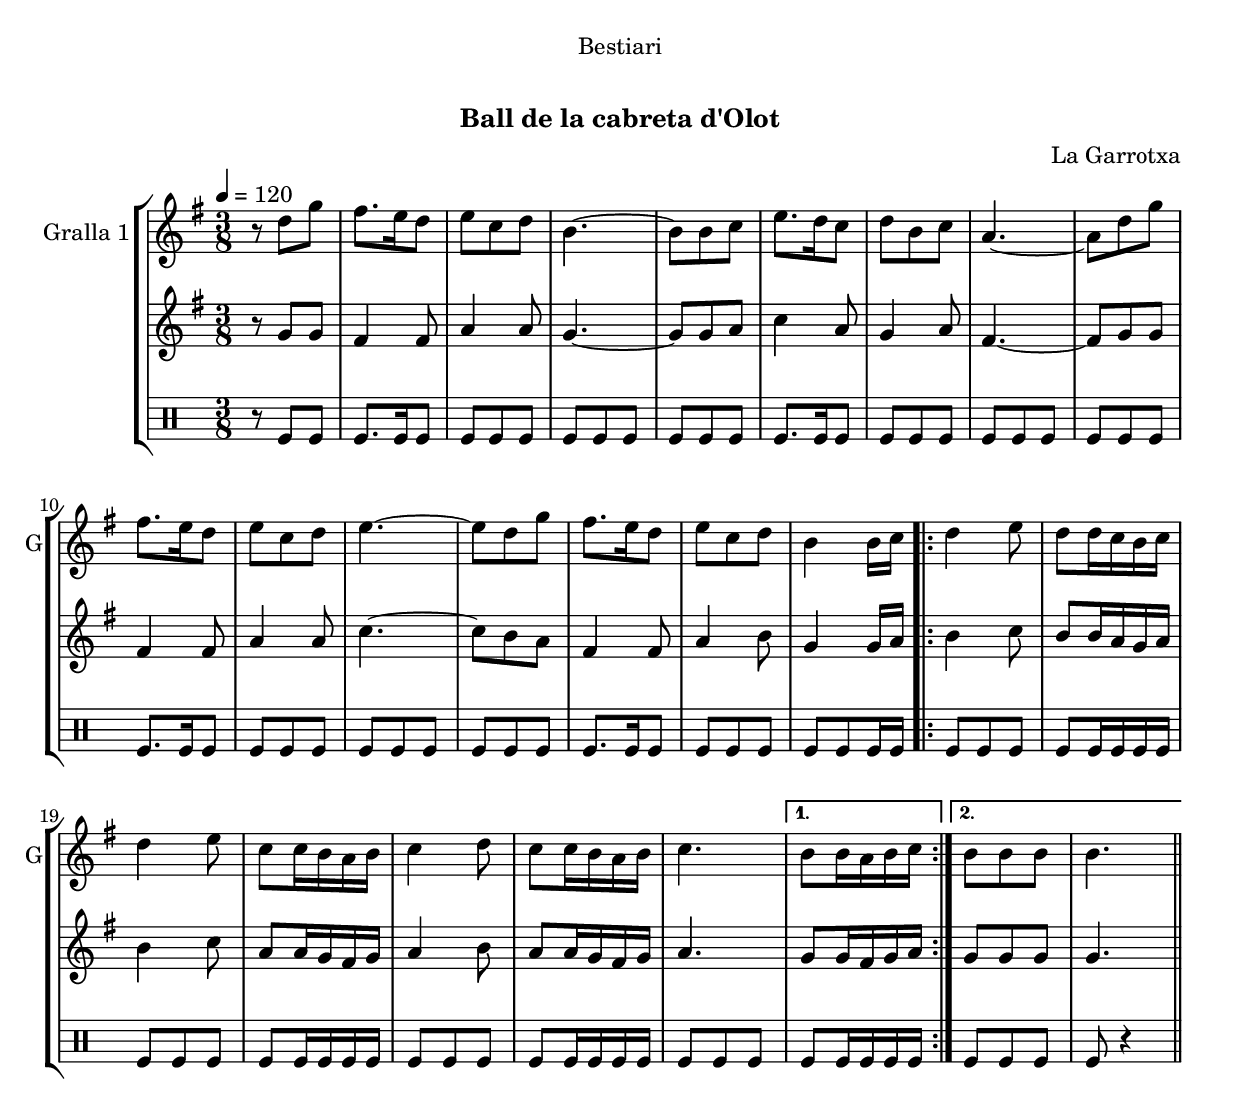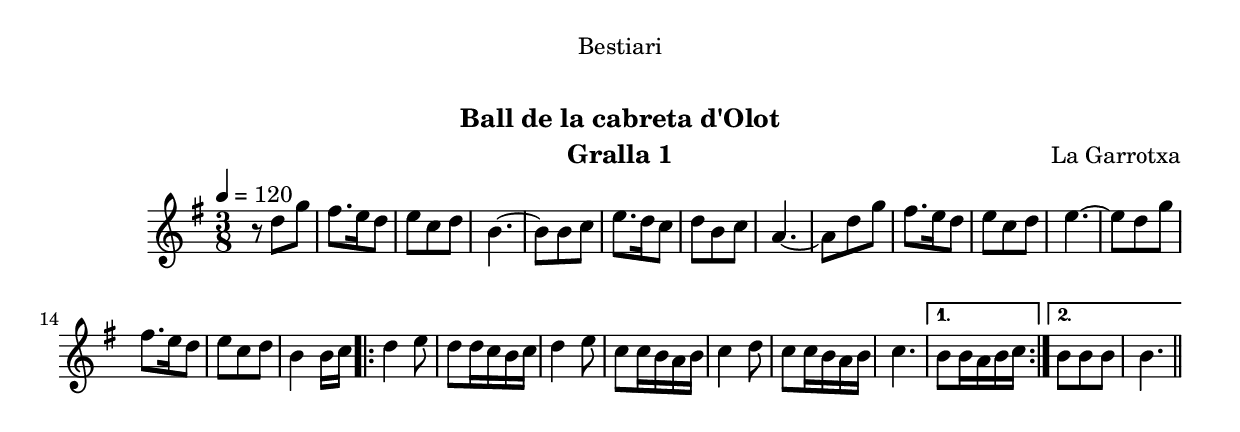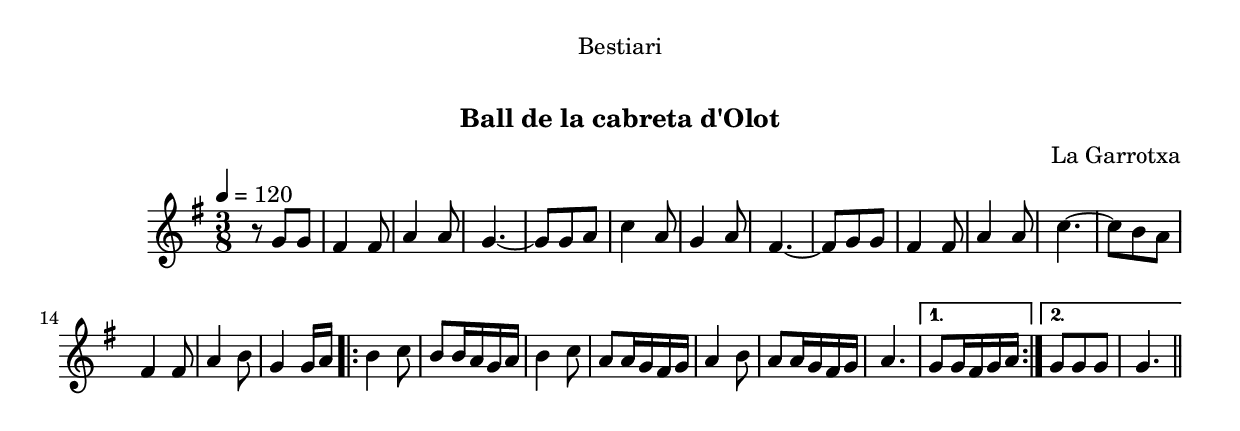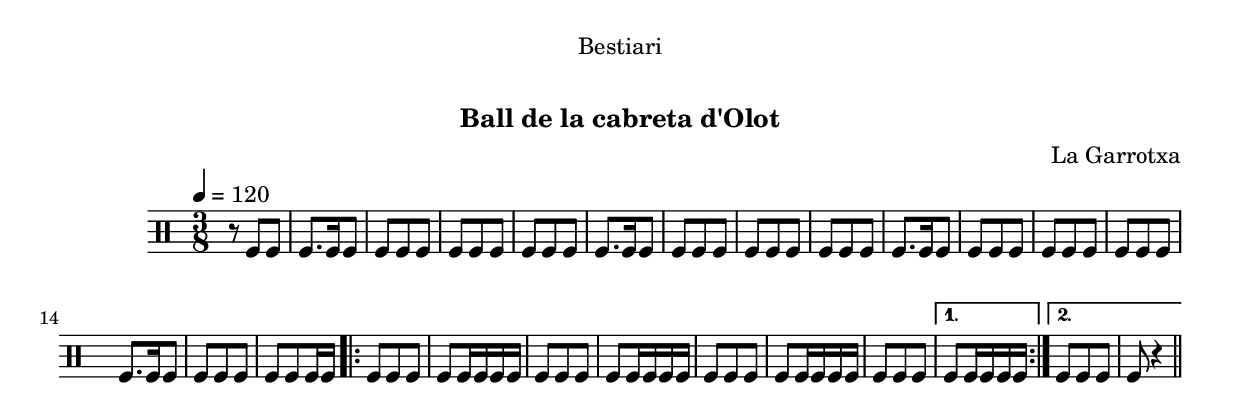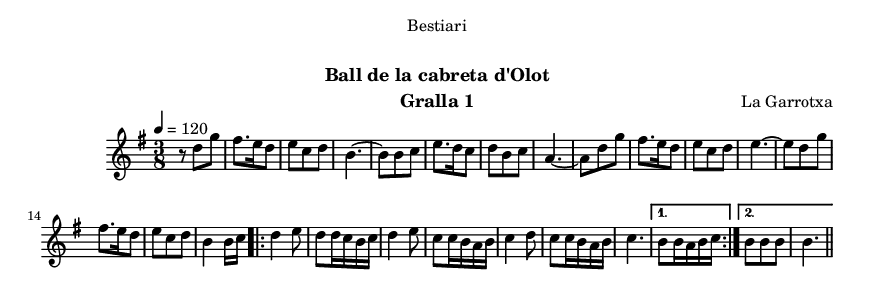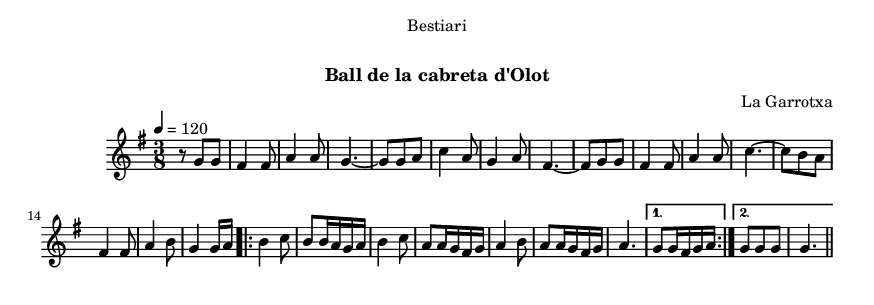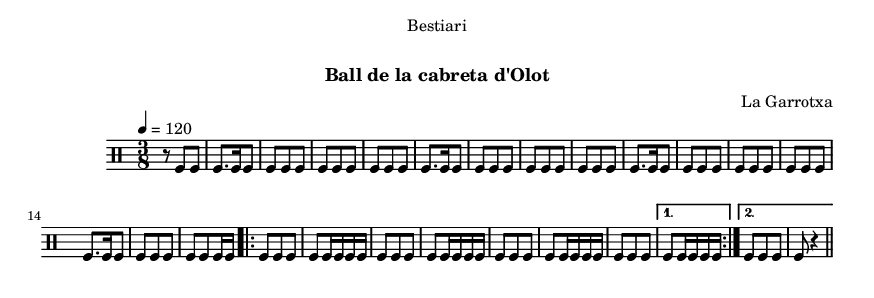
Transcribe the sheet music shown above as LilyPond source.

\version "2.16.0"

\header {
  dedication="Bestiari"
  title="    "
  subtitle="Ball de la cabreta d'Olot"
  subsubtitle=""
  poet=""
  meter=""
  piece=""
  composer="La Garrotxa"
  arranger=""
  opus=""
  instrument=""
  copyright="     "
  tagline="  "
}

liniaroAa =
\relative d''
{
  \tempo 4=120
  \clef treble
  \key g \major
  \time 3/8
  r8 d g  |
  fis8. e16 d8  |
  e8 c d  |
  b4. ~  |
  %05
  b8 b c  |
  e8. d16 c8  |
  d8 b c  |
  a4. ~  |
  a8 d g  |
  %10
  fis8. e16 d8  |
  e8 c d  |
  e4. ~  |
  e8 d g  |
  fis8. e16 d8  |
  %15
  e8 c d  |
  b4 b16 c  |
  \repeat volta 2 { d4 e8  |
  d8 d16 c b c  |
  d4 e8  |
  %20
  c8 c16 b a b  |
  c4 d8  |
  c8 c16 b a b  |
  c4. }
  \alternative { { b8 b16 a b c }
  %25
  { b8 b b  |
  b4. } } \bar "||"
}

liniaroAb =
\relative g'
{
  \tempo 4=120
  \clef treble
  \key g \major
  \time 3/8
  r8 g g  |
  fis4 fis8  |
  a4 a8  |
  g4. ~  |
  %05
  g8 g a  |
  c4 a8  |
  g4 a8  |
  fis4. ~  |
  fis8 g g  |
  %10
  fis4 fis8  |
  a4 a8  |
  c4. ~  |
  c8 b a  |
  fis4 fis8  |
  %15
  a4 b8  |
  g4 g16 a  |
  \repeat volta 2 { b4 c8  |
  b8 b16 a g a  |
  b4 c8  |
  %20
  a8 a16 g fis g  |
  a4 b8  |
  a8 a16 g fis g  |
  a4. }
  \alternative { { g8 g16 fis g a }
  %25
  { g8 g g  |
  g4. } } \bar "||"
}

liniaroAc =
\drummode
{
  \tempo 4=120
  \time 3/8
  r8 tomfl tomfl  |
  tomfl8. tomfl16 tomfl8  |
  tomfl8 tomfl tomfl  |
  tomfl8 tomfl tomfl  |
  %05
  tomfl8 tomfl tomfl  |
  tomfl8. tomfl16 tomfl8  |
  tomfl8 tomfl tomfl  |
  tomfl8 tomfl tomfl  |
  tomfl8 tomfl tomfl  |
  %10
  tomfl8. tomfl16 tomfl8  |
  tomfl8 tomfl tomfl  |
  tomfl8 tomfl tomfl  |
  tomfl8 tomfl tomfl  |
  tomfl8. tomfl16 tomfl8  |
  %15
  tomfl8 tomfl tomfl  |
  tomfl8 tomfl tomfl16 tomfl  |
  \repeat volta 2 { tomfl8 tomfl tomfl  |
  tomfl8 tomfl16 tomfl tomfl tomfl  |
  tomfl8 tomfl tomfl  |
  %20
  tomfl8 tomfl16 tomfl tomfl tomfl  |
  tomfl8 tomfl tomfl  |
  tomfl8 tomfl16 tomfl tomfl tomfl  |
  tomfl8 tomfl tomfl }
  \alternative { { tomfl8 tomfl16 tomfl tomfl tomfl }
  %25
  { tomfl8 tomfl tomfl  |
  tomfl8 r4 } } \bar "||"
}

\book {

\paper {
  print-page-number = false
}

\bookpart {
  \score {
    \new StaffGroup {
      \override Score.RehearsalMark #'self-alignment-X = #LEFT
      <<
        \new Staff \with {instrumentName = #"Gralla 1" shortInstrumentName = #"G"} \liniaroAa
        \new Staff \with {instrumentName = #"" shortInstrumentName = #" "} \liniaroAb
        \new DrumStaff \with {instrumentName = #"" shortInstrumentName = #" "} \liniaroAc
      >>
    }
    \layout {}
  }\score { \unfoldRepeats
    \new StaffGroup {
      \override Score.RehearsalMark #'self-alignment-X = #LEFT
      <<
        \new Staff \with {instrumentName = #"Gralla 1" shortInstrumentName = #"G"} \liniaroAa
        \new Staff \with {instrumentName = #"" shortInstrumentName = #" "} \liniaroAb
        \new DrumStaff \with {instrumentName = #"" shortInstrumentName = #" "} \liniaroAc
      >>
    }
    \midi {}
  }
}

\bookpart {
  \header {instrument="Gralla 1"}
  \score {
    \new StaffGroup {
      \override Score.RehearsalMark #'self-alignment-X = #LEFT
      <<
        \new Staff \liniaroAa
      >>
    }
    \layout {}
  }\score { \unfoldRepeats
    \new StaffGroup {
      \override Score.RehearsalMark #'self-alignment-X = #LEFT
      <<
        \new Staff \liniaroAa
      >>
    }
    \midi {}
  }
}

\bookpart {
  \header {instrument=""}
  \score {
    \new StaffGroup {
      \override Score.RehearsalMark #'self-alignment-X = #LEFT
      <<
        \new Staff \liniaroAb
      >>
    }
    \layout {}
  }\score { \unfoldRepeats
    \new StaffGroup {
      \override Score.RehearsalMark #'self-alignment-X = #LEFT
      <<
        \new Staff \liniaroAb
      >>
    }
    \midi {}
  }
}

\bookpart {
  \header {instrument=""}
  \score {
    \new StaffGroup {
      \override Score.RehearsalMark #'self-alignment-X = #LEFT
      <<
        \new DrumStaff \liniaroAc
      >>
    }
    \layout {}
  }\score { \unfoldRepeats
    \new StaffGroup {
      \override Score.RehearsalMark #'self-alignment-X = #LEFT
      <<
        \new DrumStaff \liniaroAc
      >>
    }
    \midi {}
  }
}

}

\book {

\paper {
  print-page-number = false
  #(set-paper-size "a6landscape")
  #(layout-set-staff-size 14)
}

\bookpart {
  \header {instrument="Gralla 1"}
  \score {
    \new StaffGroup {
      \override Score.RehearsalMark #'self-alignment-X = #LEFT
      <<
        \new Staff \liniaroAa
      >>
    }
    \layout {}
  }
}

\bookpart {
  \header {instrument=""}
  \score {
    \new StaffGroup {
      \override Score.RehearsalMark #'self-alignment-X = #LEFT
      <<
        \new Staff \liniaroAb
      >>
    }
    \layout {}
  }
}

\bookpart {
  \header {instrument=""}
  \score {
    \new StaffGroup {
      \override Score.RehearsalMark #'self-alignment-X = #LEFT
      <<
        \new DrumStaff \liniaroAc
      >>
    }
    \layout {}
  }
}

}

